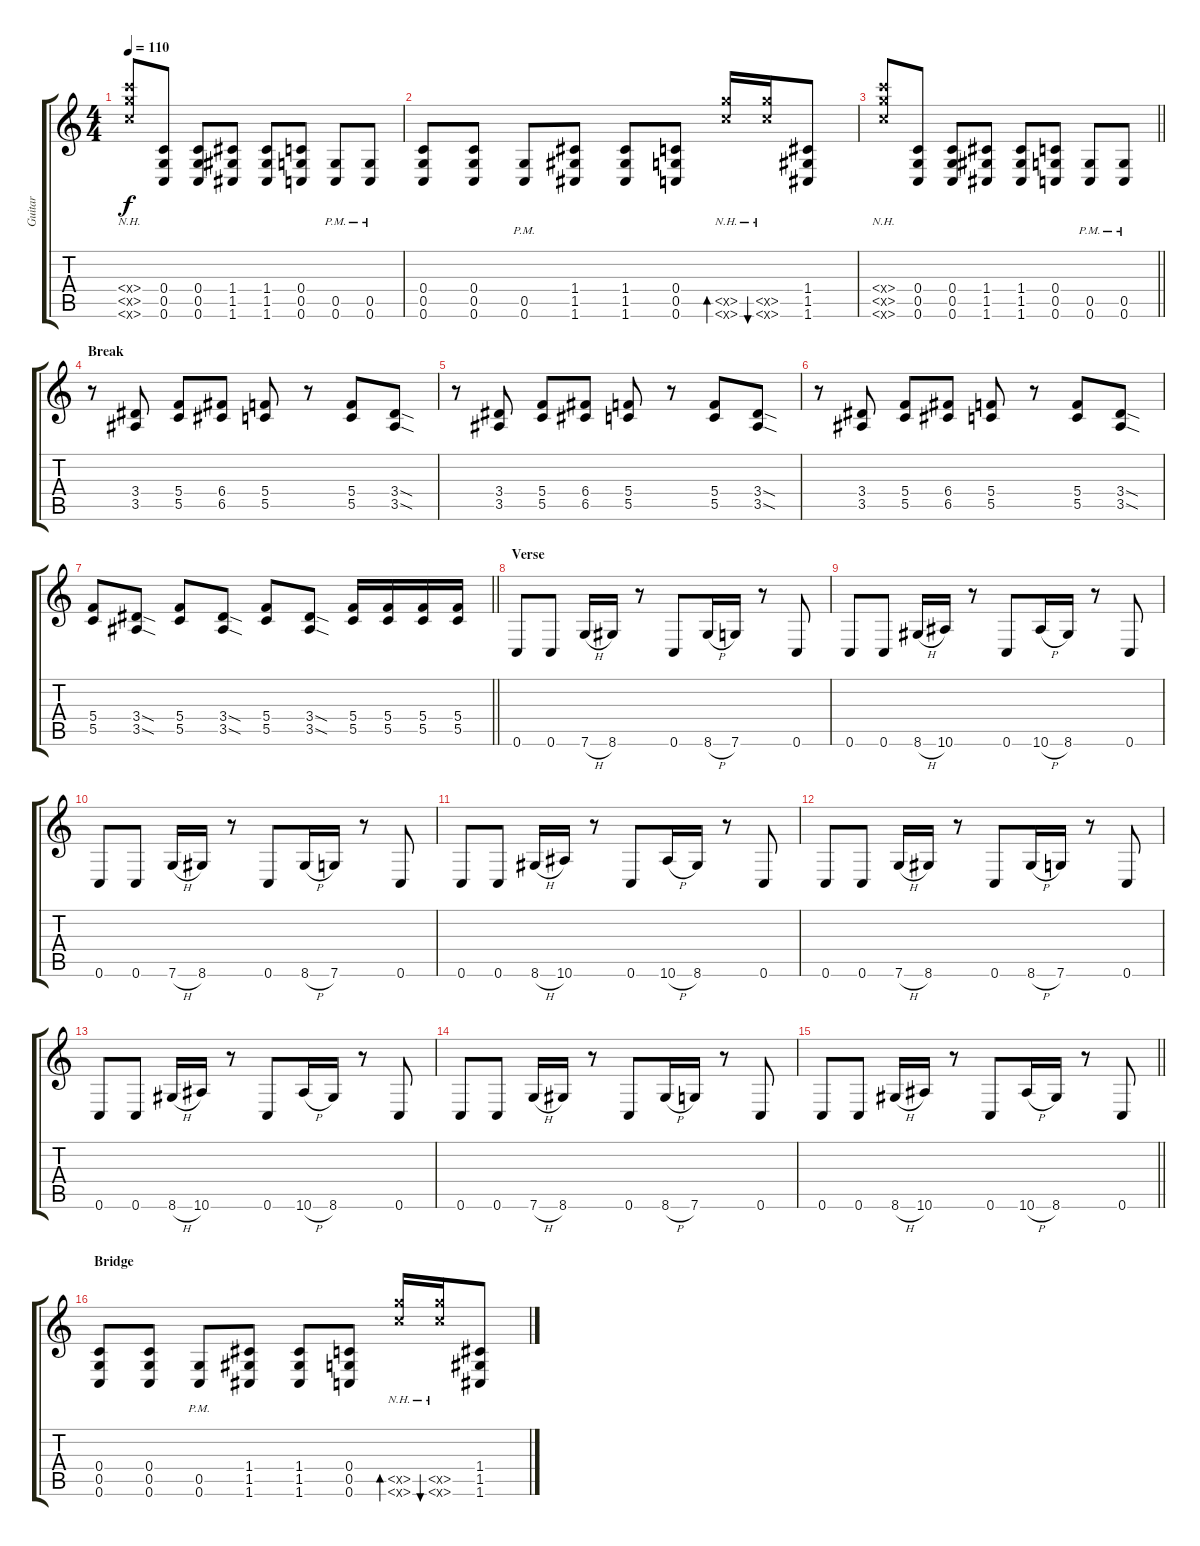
\track ("Guitar" "Guitar") {instrument distortionguitar}
\staff {score tabs}
\tuning (D4 A3 F3 C3 G2 C2) {hide}
\ts (4 4)
\tempo 110
\clef g2
\ks c
(5.4{nh x} 5.5{nh x} 5.6{nh x}).8{dy f} (0.4 0.5 0.6).8 (0.4 0.5 0.6).8 (1.4 1.5 1.6).8 (1.4 1.5 1.6).8 (0.4 0.5 0.6).8 (0.5{pm} 0.6{pm}).8 (0.5{pm} 0.6{pm}).8 |
(0.4 0.5 0.6).8 (0.4 0.5 0.6).8 (0.5{pm} 0.6{pm}).8 (1.4 1.5 1.6).8 (1.4 1.5 1.6).8 (0.4 0.5 0.6).8 (5.5{nh x} 5.6{nh x}).16{bd 30} (5.5{nh x} 5.6{nh x}).16{bu 30} (1.4 1.5 1.6).8 |
\barLineRight lightlight
(5.4{nh x} 5.5{nh x} 5.6{nh x}).8 (0.4 0.5 0.6).8 (0.4 0.5 0.6).8 (1.4 1.5 1.6).8 (1.4 1.5 1.6).8 (0.4 0.5 0.6).8 (0.5{pm} 0.6{pm}).8 (0.5{pm} 0.6{pm}).8 |
\section ("" "Break")
r.8 (3.4 3.5).8 (5.4 5.5).8 (6.4 6.5).8 (5.4 5.5).8 r.8 (5.4 5.5).8 (3.4{sod} 3.5{sod}).8 |
r.8 (3.4 3.5).8 (5.4 5.5).8 (6.4 6.5).8 (5.4 5.5).8 r.8 (5.4 5.5).8 (3.4{sod} 3.5{sod}).8 |
r.8 (3.4 3.5).8 (5.4 5.5).8 (6.4 6.5).8 (5.4 5.5).8 r.8 (5.4 5.5).8 (3.4{sod} 3.5{sod}).8 |
\barLineRight lightlight
(5.4 5.5).8 (3.4{sod} 3.5{sod}).8 (5.4 5.5).8 (3.4{sod} 3.5{sod}).8 (5.4 5.5).8 (3.4{sod} 3.5{sod}).8 (5.4 5.5).16 (5.4 5.5).16 (5.4 5.5).16 (5.4 5.5).16 |
\section ("" "Verse")
0.6.8 0.6.8 7.6{h}.16 8.6.16 r.8 0.6.8 8.6{h}.16 7.6.16 r.8 0.6.8 |
0.6.8 0.6.8 8.6{h}.16 10.6.16 r.8 0.6.8 10.6{h}.16 8.6.16 r.8 0.6.8 |
0.6.8 0.6.8 7.6{h}.16 8.6.16 r.8 0.6.8 8.6{h}.16 7.6.16 r.8 0.6.8 |
0.6.8 0.6.8 8.6{h}.16 10.6.16 r.8 0.6.8 10.6{h}.16 8.6.16 r.8 0.6.8 |
0.6.8 0.6.8 7.6{h}.16 8.6.16 r.8 0.6.8 8.6{h}.16 7.6.16 r.8 0.6.8 |
0.6.8 0.6.8 8.6{h}.16 10.6.16 r.8 0.6.8 10.6{h}.16 8.6.16 r.8 0.6.8 |
0.6.8 0.6.8 7.6{h}.16 8.6.16 r.8 0.6.8 8.6{h}.16 7.6.16 r.8 0.6.8 |
\barLineRight lightlight
0.6.8 0.6.8 8.6{h}.16 10.6.16 r.8 0.6.8 10.6{h}.16 8.6.16 r.8 0.6.8 |
\section ("" "Bridge")
(0.4 0.5 0.6).8 (0.4 0.5 0.6).8 (0.5{pm} 0.6{pm}).8 (1.4 1.5 1.6).8 (1.4 1.5 1.6).8 (0.4 0.5 0.6).8 (5.5{nh x} 5.6{nh x}).16{bd 30} (5.5{nh x} 5.6{nh x}).16{bu 30} (1.4 1.5 1.6).8
